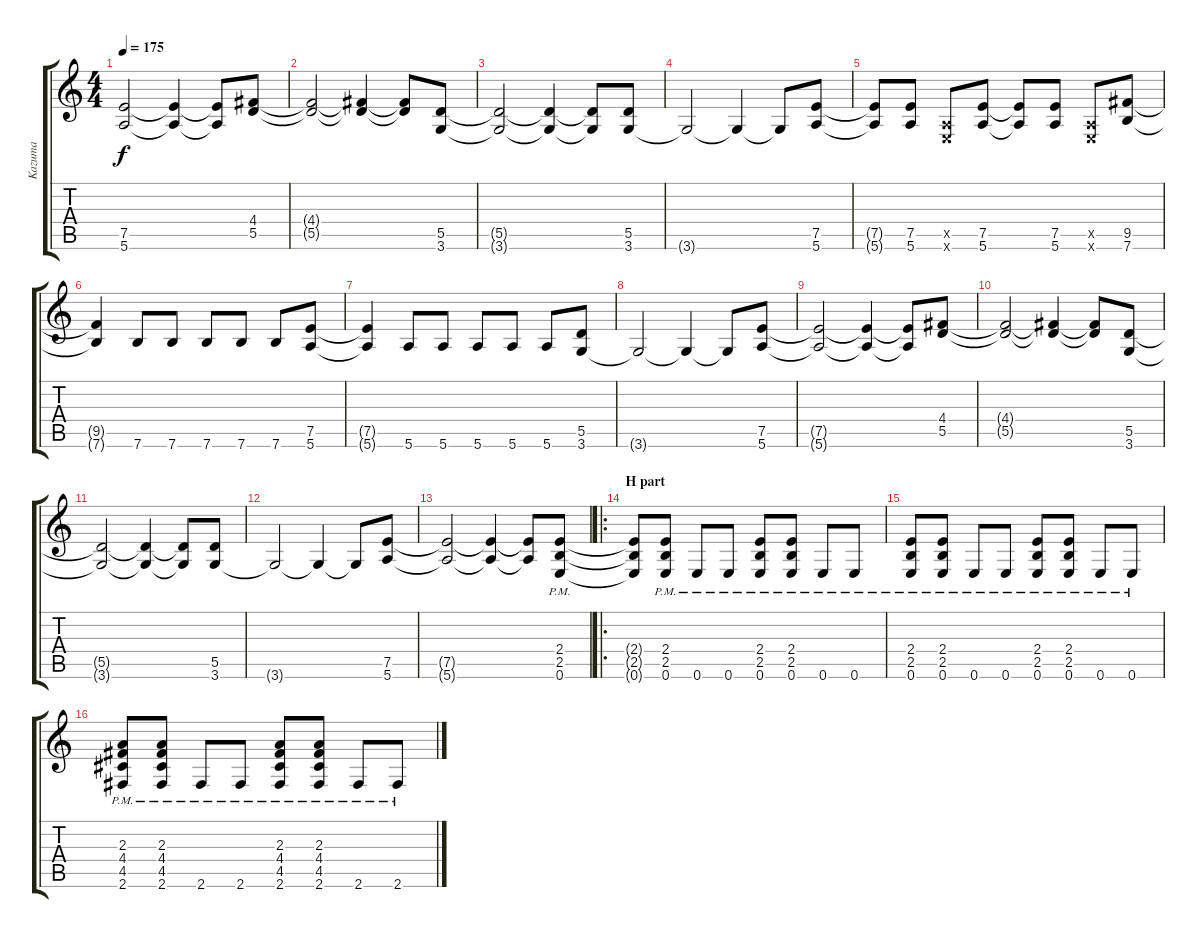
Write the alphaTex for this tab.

\track ("Kazuma" "Kazuma") {instrument distortionguitar}
\staff {score tabs}
\tuning (E4 B3 G3 D3 A2 E2) {hide}
\ts (4 4)
\tempo 175
\clef g2
\ks c
(7.5{t} 5.6{t}).2{dy f} (7.5{t} 5.6{t}).4 (7.5{t} 5.6{t}).8 (4.4 5.5).8 |
(4.4{t} 5.5{t}).2 (4.4{t} 5.5{t}).4 (4.4{t} 5.5{t}).8 (5.5 3.6).8 |
(5.5{t} 3.6{t}).2 (5.5{t} 3.6{t}).4 (5.5{t} 3.6{t}).8 (5.5 3.6).8 |
3.6{t}.2 3.6{t}.4 3.6{t}.8 (7.5 5.6).8 |
(7.5{t} 5.6{t}).8 (7.5 5.6).8 (0.5{x} 0.6{x}).8 (7.5 5.6).8 (7.5{t} 5.6{t}).8 (7.5 5.6).8 (0.5{x} 0.6{x}).8 (9.5 7.6).8 |
(9.5{t} 7.6{t}).4 7.6.8 7.6.8 7.6.8 7.6.8 7.6.8 (7.5 5.6).8 |
(7.5{t} 5.6{t}).4 5.6.8 5.6.8 5.6.8 5.6.8 5.6.8 (5.5 3.6).8 |
3.6{t}.2 3.6{t}.4 3.6{t}.8 (7.5 5.6).8 |
(7.5{t} 5.6{t}).2 (7.5{t} 5.6{t}).4 (7.5{t} 5.6{t}).8 (4.4 5.5).8 |
(4.4{t} 5.5{t}).2 (4.4{t} 5.5{t}).4 (4.4{t} 5.5{t}).8 (5.5 3.6).8 |
(5.5{t} 3.6{t}).2 (5.5{t} 3.6{t}).4 (5.5{t} 3.6{t}).8 (5.5 3.6).8 |
3.6{t}.2 3.6{t}.4 3.6{t}.8 (7.5 5.6).8 |
(7.5{t} 5.6{t}).2 (7.5{t} 5.6{t}).4 (7.5{t} 5.6{t}).8 (2.4{pm} 2.5{pm} 0.6{pm}).8 |
\ro
\section ("" "H part")
(2.4{t} 2.5{t} 0.6{t}).8 (2.4{pm} 2.5{pm} 0.6{pm}).8 0.6{pm}.8 0.6{pm}.8 (2.4{pm} 2.5{pm} 0.6{pm}).8 (2.4{pm} 2.5{pm} 0.6{pm}).8 0.6{pm}.8 0.6{pm}.8 |
(2.4{pm} 2.5{pm} 0.6{pm}).8 (2.4{pm} 2.5{pm} 0.6{pm}).8 0.6{pm}.8 0.6{pm}.8 (2.4{pm} 2.5{pm} 0.6{pm}).8 (2.4{pm} 2.5{pm} 0.6{pm}).8 0.6{pm}.8 0.6{pm}.8 |
(2.3{pm} 4.4{pm} 4.5 2.6).8 (2.3{pm} 4.4{pm} 4.5{pm} 2.6{pm}).8 2.6{pm}.8 2.6{pm}.8 (2.3{pm} 4.4{pm} 4.5{pm} 2.6{pm}).8 (2.3{pm} 4.4{pm} 4.5{pm} 2.6{pm}).8 2.6{pm}.8 2.6{pm}.8
